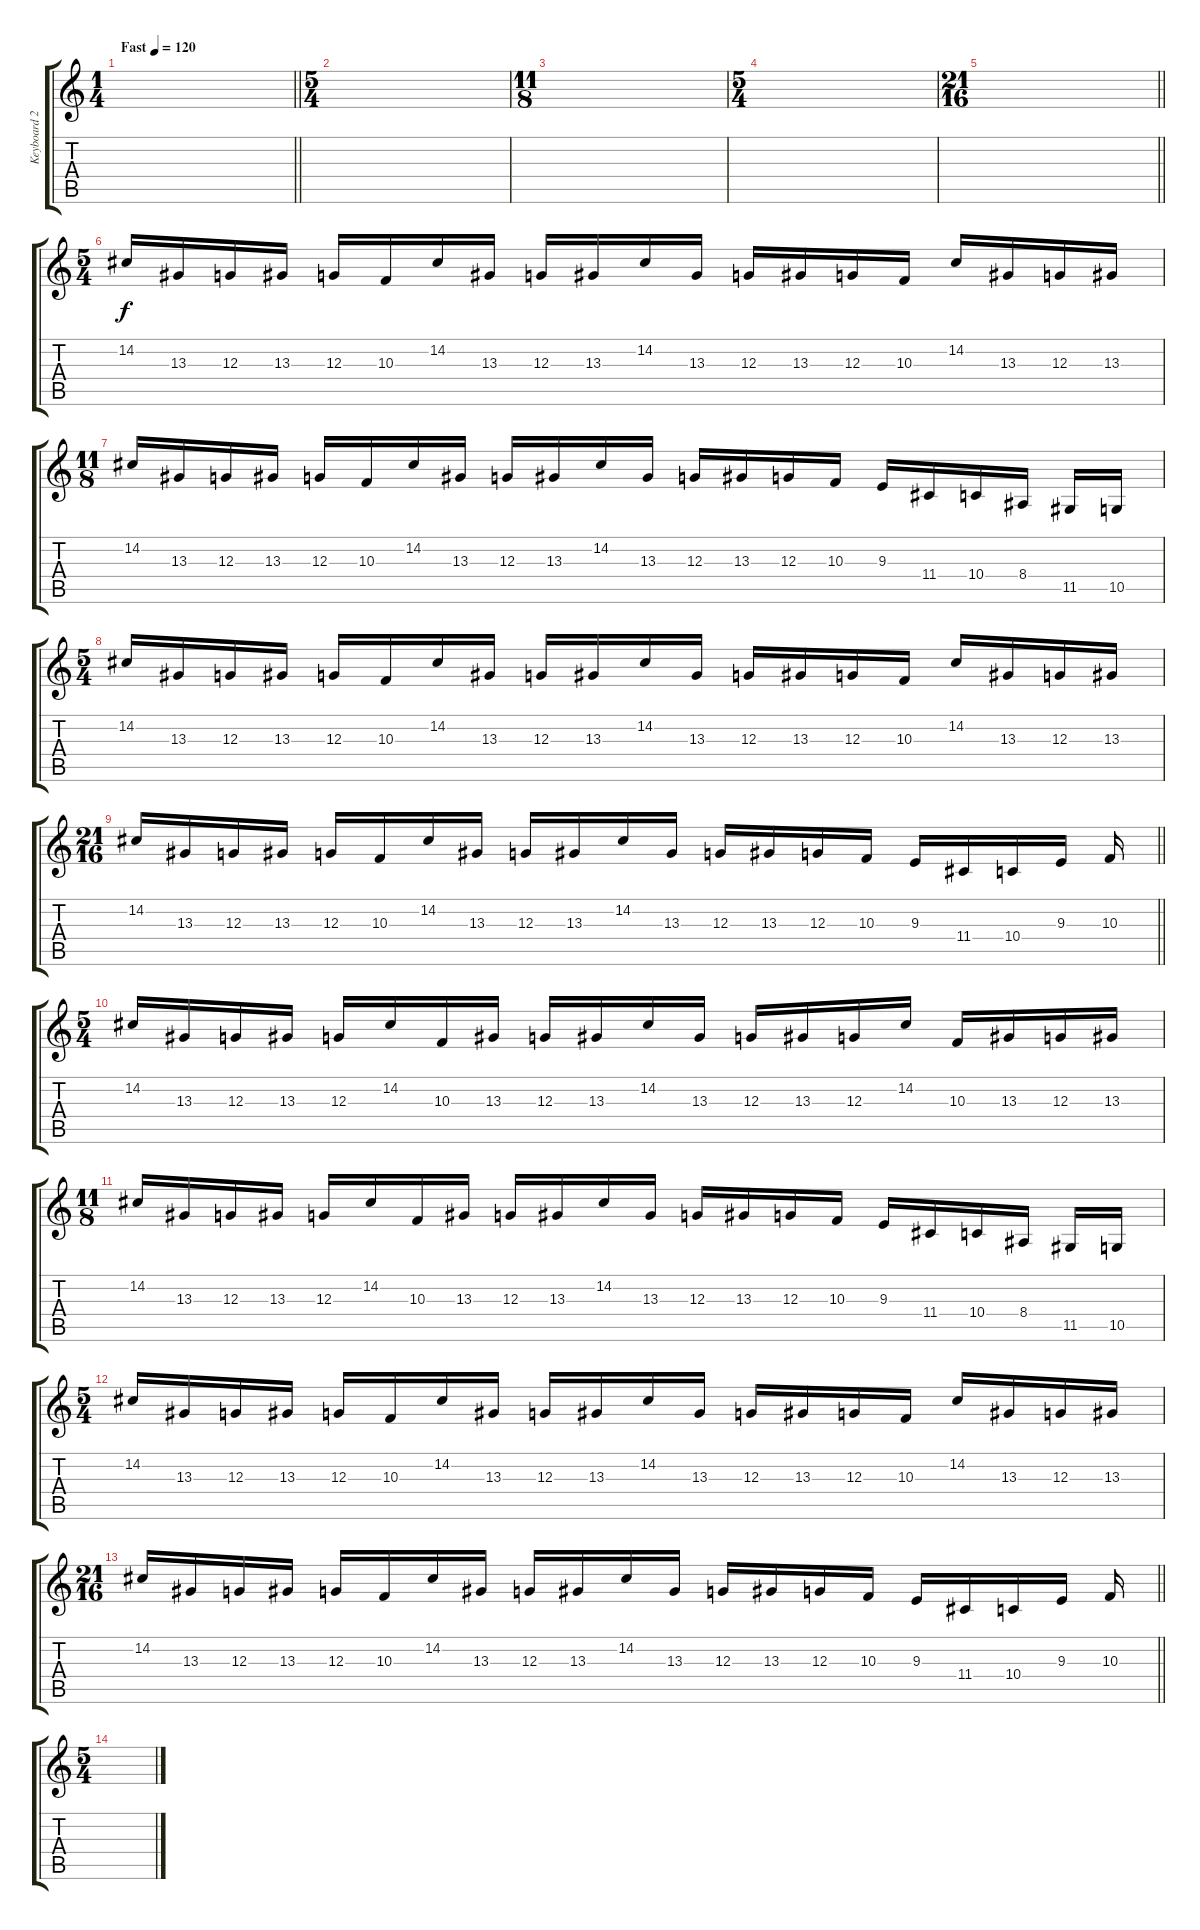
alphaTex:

\track ("Keyboard 2" "Keyboard 2") {instrument stringensemble1}
\staff {score tabs}
\tuning (E4 B3 G3 D3 A2 D2) {hide}
\ts (1 4)
\tempo (120 "Fast")
\clef g2
\barLineRight lightlight
\ks c
|
\ts (5 4)
|
\ts (11 8)
|
\ts (5 4)
|
\ts (21 16)
\barLineRight lightlight
|
\ts (5 4)
14.2.16 13.3.16 12.3.16 13.3.16 12.3.16 10.3.16 14.2.16 13.3.16 12.3.16 13.3.16 14.2.16 13.3.16 12.3.16 13.3.16 12.3.16 10.3.16 14.2.16 13.3.16 12.3.16 13.3.16 |
\ts (11 8)
14.2.16 13.3.16 12.3.16 13.3.16 12.3.16 10.3.16 14.2.16 13.3.16 12.3.16 13.3.16 14.2.16 13.3.16 12.3.16 13.3.16 12.3.16 10.3.16 9.3.16 11.4.16 10.4.16 8.4.16 11.5.16 10.5.16 |
\ts (5 4)
14.2.16 13.3.16 12.3.16 13.3.16 12.3.16 10.3.16 14.2.16 13.3.16 12.3.16 13.3.16 14.2.16 13.3.16 12.3.16 13.3.16 12.3.16 10.3.16 14.2.16 13.3.16 12.3.16 13.3.16 |
\ts (21 16)
\barLineRight lightlight
14.2.16 13.3.16 12.3.16 13.3.16 12.3.16 10.3.16 14.2.16 13.3.16 12.3.16 13.3.16 14.2.16 13.3.16 12.3.16 13.3.16 12.3.16 10.3.16 9.3.16 11.4.16 10.4.16 9.3.16 10.3.16 |
\ts (5 4)
14.2.16 13.3.16 12.3.16 13.3.16 12.3.16 14.2.16 10.3.16 13.3.16 12.3.16 13.3.16 14.2.16 13.3.16 12.3.16 13.3.16 12.3.16 14.2.16 10.3.16 13.3.16 12.3.16 13.3.16 |
\ts (11 8)
14.2.16 13.3.16 12.3.16 13.3.16 12.3.16 14.2.16 10.3.16 13.3.16 12.3.16 13.3.16 14.2.16 13.3.16 12.3.16 13.3.16 12.3.16 10.3.16 9.3.16 11.4.16 10.4.16 8.4.16 11.5.16 10.5.16 |
\ts (5 4)
14.2.16 13.3.16 12.3.16 13.3.16 12.3.16 10.3.16 14.2.16 13.3.16 12.3.16 13.3.16 14.2.16 13.3.16 12.3.16 13.3.16 12.3.16 10.3.16 14.2.16 13.3.16 12.3.16 13.3.16 |
\ts (21 16)
\barLineRight lightlight
14.2.16 13.3.16 12.3.16 13.3.16 12.3.16 10.3.16 14.2.16 13.3.16 12.3.16 13.3.16 14.2.16 13.3.16 12.3.16 13.3.16 12.3.16 10.3.16 9.3.16 11.4.16 10.4.16 9.3.16 10.3.16 |
\ts (5 4)
